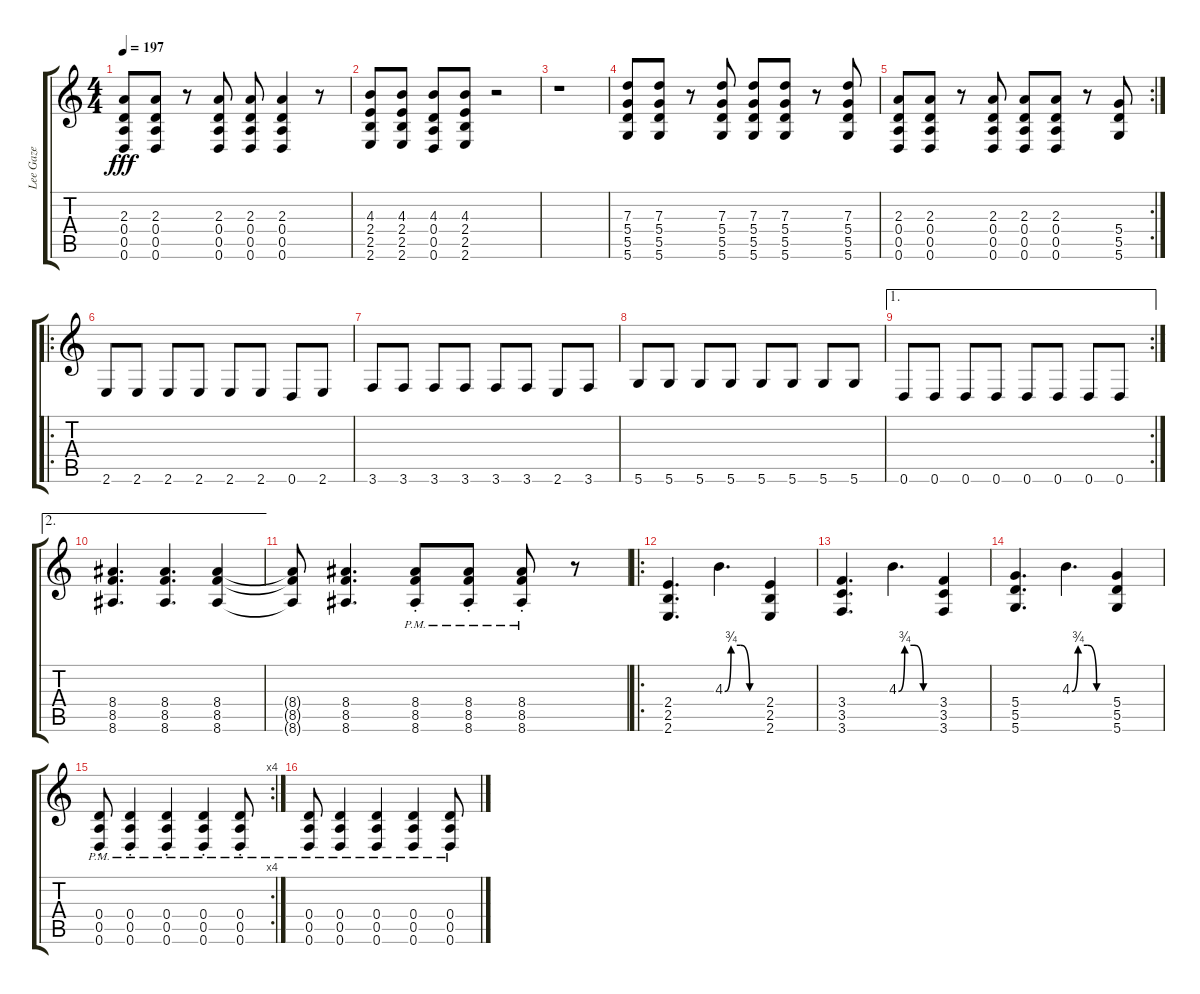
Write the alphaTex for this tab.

\track ("Lee Gaze" "Lee Gaze") {instrument distortionguitar}
\staff {score tabs}
\tuning (E4 B3 G3 D3 A2 D2) {hide}
\ts (4 4)
\tempo 197
\clef g2
\ks c
(2.3 0.4 0.5 0.6).8{dy fff} (2.3 0.4 0.5 0.6).8 r.8 (2.3 0.4 0.5 0.6).8 (2.3 0.4 0.5 0.6).8 (2.3 0.4 0.5 0.6).4 r.8 |
(4.3 2.4 2.5 2.6).8 (4.3 2.4 2.5 2.6).8 (4.3 0.4 0.5 0.6).8 (4.3 2.4 2.5 2.6).8 r.2 |
r.1 |
(7.3 5.4 5.5 5.6).8 (7.3 5.4 5.5 5.6).8 r.8 (7.3 5.4 5.5 5.6).8 (7.3 5.4 5.5 5.6).8 (7.3 5.4 5.5 5.6).8 r.8 (7.3 5.4 5.5 5.6).8 |
\rc 2
(2.3 0.4 0.5 0.6).8 (2.3 0.4 0.5 0.6).8 r.8 (2.3 0.4 0.5 0.6).8 (2.3 0.4 0.5 0.6).8 (2.3 0.4 0.5 0.6).8 r.8 (5.4 5.5 5.6).8 |
\ro
2.6.8 2.6.8 2.6.8 2.6.8 2.6.8 2.6.8 0.6.8 2.6.8 |
3.6.8 3.6.8 3.6.8 3.6.8 3.6.8 3.6.8 2.6.8 3.6.8 |
5.6.8 5.6.8 5.6.8 5.6.8 5.6.8 5.6.8 5.6.8 5.6.8 |
\ae 1
\rc 2
0.6.8 0.6.8 0.6.8 0.6.8 0.6.8 0.6.8 0.6.8 0.6.8 |
\ae 2
(8.4 8.5 8.6).4{d} (8.4 8.5 8.6).4{d} (8.4 8.5 8.6).4 |
(8.4{t} 8.5{t} 8.6{t}).8 (8.4 8.5 8.6).4{d} (8.4{pm st} 8.5{pm st} 8.6{pm st}).8 (8.4{pm st} 8.5{pm st} 8.6{pm st}).8 (8.4{pm st} 8.5{pm st} 8.6{pm st}).8 r.8 |
\ro
(2.4 2.5 2.6).4{d} 4.3{be (custom 0 0 10 3 25 3 40 0 60 0)}.4{d} (2.4 2.5 2.6).4 |
(3.4 3.5 3.6).4{d} 4.3{be (custom 0 0 10 3 25 3 40 0 60 0)}.4{d} (3.4 3.5 3.6).4 |
(5.4 5.5 5.6).4{d} 4.3{be (custom 0 0 10 3 25 3 40 0 60 0)}.4{d} (5.4 5.5 5.6).4 |
\rc 4
(0.4{pm st} 0.5{pm st} 0.6{pm st}).8 (0.4{pm st} 0.5{pm st} 0.6{pm st}).4 (0.4{pm st} 0.5{pm st} 0.6{pm st}).4 (0.4{pm st} 0.5{pm st} 0.6{pm st}).4 (0.4{pm st} 0.5{pm st} 0.6{pm st}).8 |
(0.4{pm} 0.5{pm} 0.6{pm}).8 (0.4{pm} 0.5{pm} 0.6{pm}).4 (0.4{pm} 0.5{pm} 0.6{pm}).4 (0.4{pm} 0.5{pm} 0.6{pm}).4 (0.4{pm} 0.5{pm} 0.6{pm}).8
